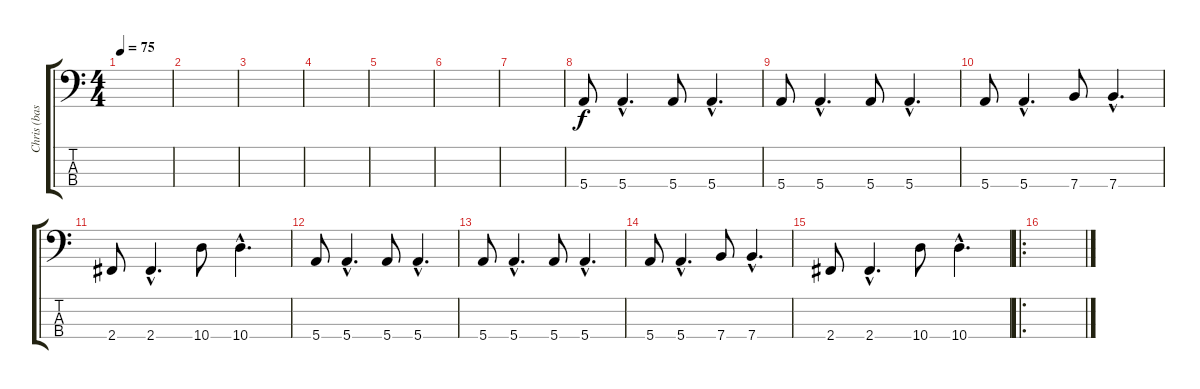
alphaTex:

\track ("Chris (bass)" "Chris (bas") {instrument electricbassfinger}
\staff {score tabs}
\tuning (G2 D2 A1 E1) {hide}
\ts (4 4)
\tempo 75
\clef f4
\ks c
|
|
|
|
|
|
|
5.4.8 5.4{hac}.4{d} 5.4.8 5.4{hac}.4{d} |
5.4.8 5.4{hac}.4{d} 5.4.8 5.4{hac}.4{d} |
5.4.8 5.4{hac}.4{d} 7.4.8 7.4{hac}.4{d} |
2.4.8 2.4{hac}.4{d} 10.4.8 10.4{hac}.4{d} |
5.4.8 5.4{hac}.4{d} 5.4.8 5.4{hac}.4{d} |
5.4.8 5.4{hac}.4{d} 5.4.8 5.4{hac}.4{d} |
5.4.8 5.4{hac}.4{d} 7.4.8 7.4{hac}.4{d} |
2.4.8 2.4{hac}.4{d} 10.4.8 10.4{hac}.4{d} |
\ro
